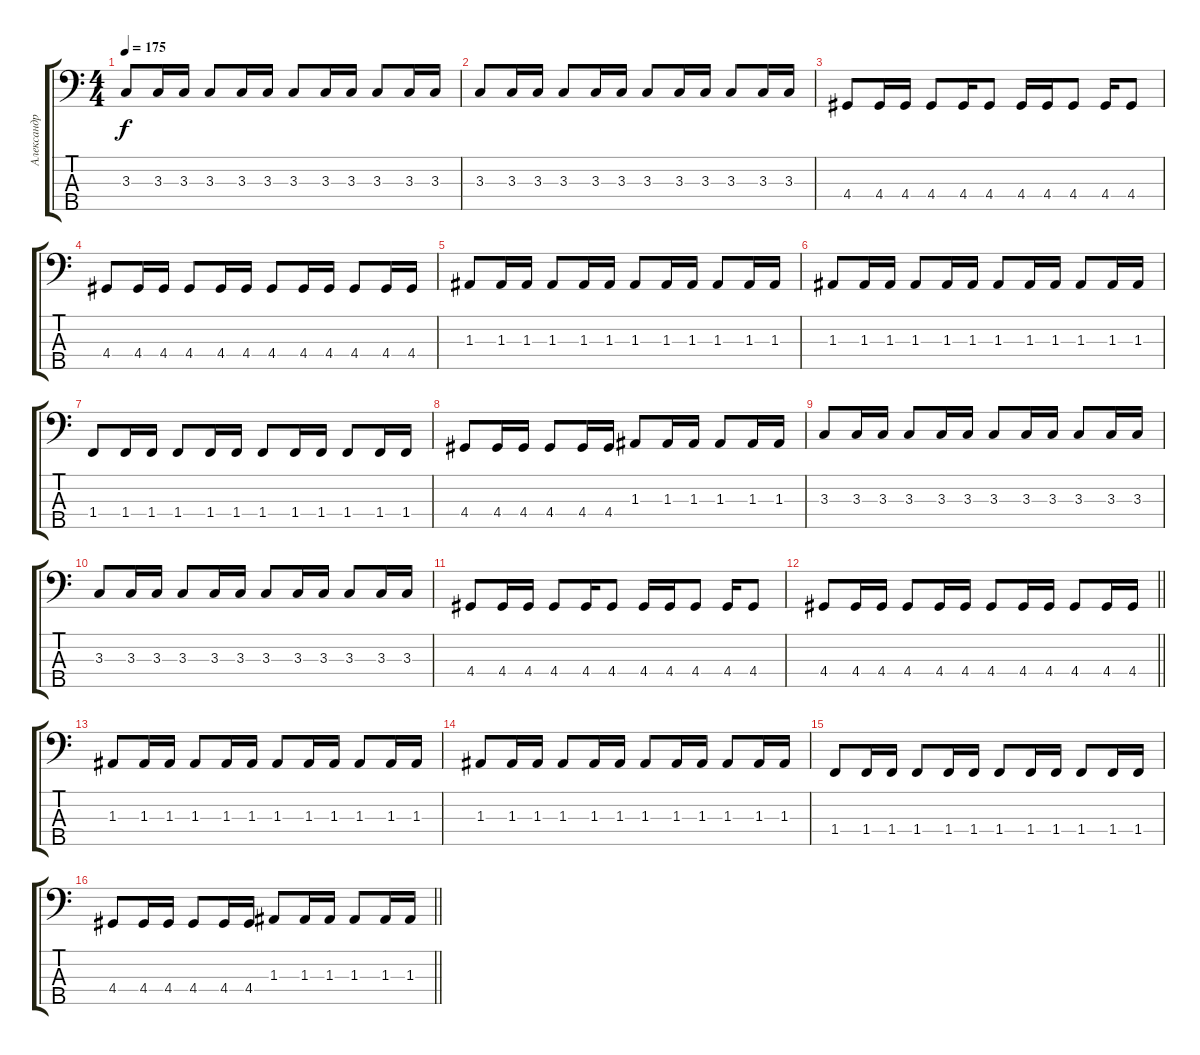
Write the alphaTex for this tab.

\track ("Александр Швец" "Александр ") {instrument electricbasspick}
\staff {score tabs}
\tuning (G2 D2 A1 E1 B0) {hide}
\ts (4 4)
\tempo 175
\clef f4
\ks c
3.3.8{dy f} 3.3.16 3.3.16 3.3.8 3.3.16 3.3.16 3.3.8 3.3.16 3.3.16 3.3.8 3.3.16 3.3.16 |
3.3.8 3.3.16 3.3.16 3.3.8 3.3.16 3.3.16 3.3.8 3.3.16 3.3.16 3.3.8 3.3.16 3.3.16 |
4.4.8 4.4.16 4.4.16 4.4.8 4.4.16 4.4.8 4.4.16 4.4.16 4.4.8 4.4.16 4.4.8 |
4.4.8 4.4.16 4.4.16 4.4.8 4.4.16 4.4.16 4.4.8 4.4.16 4.4.16 4.4.8 4.4.16 4.4.16 |
1.3.8 1.3.16 1.3.16 1.3.8 1.3.16 1.3.16 1.3.8 1.3.16 1.3.16 1.3.8 1.3.16 1.3.16 |
1.3.8 1.3.16 1.3.16 1.3.8 1.3.16 1.3.16 1.3.8 1.3.16 1.3.16 1.3.8 1.3.16 1.3.16 |
1.4.8 1.4.16 1.4.16 1.4.8 1.4.16 1.4.16 1.4.8 1.4.16 1.4.16 1.4.8 1.4.16 1.4.16 |
4.4.8 4.4.16 4.4.16 4.4.8 4.4.16 4.4.16 1.3.8 1.3.16 1.3.16 1.3.8 1.3.16 1.3.16 |
3.3.8 3.3.16 3.3.16 3.3.8 3.3.16 3.3.16 3.3.8 3.3.16 3.3.16 3.3.8 3.3.16 3.3.16 |
3.3.8 3.3.16 3.3.16 3.3.8 3.3.16 3.3.16 3.3.8 3.3.16 3.3.16 3.3.8 3.3.16 3.3.16 |
4.4.8 4.4.16 4.4.16 4.4.8 4.4.16 4.4.8 4.4.16 4.4.16 4.4.8 4.4.16 4.4.8 |
\barLineRight lightlight
4.4.8 4.4.16 4.4.16 4.4.8 4.4.16 4.4.16 4.4.8 4.4.16 4.4.16 4.4.8 4.4.16 4.4.16 |
\section ("" "")
1.3.8 1.3.16 1.3.16 1.3.8 1.3.16 1.3.16 1.3.8 1.3.16 1.3.16 1.3.8 1.3.16 1.3.16 |
1.3.8 1.3.16 1.3.16 1.3.8 1.3.16 1.3.16 1.3.8 1.3.16 1.3.16 1.3.8 1.3.16 1.3.16 |
1.4.8 1.4.16 1.4.16 1.4.8 1.4.16 1.4.16 1.4.8 1.4.16 1.4.16 1.4.8 1.4.16 1.4.16 |
\barLineRight lightlight
4.4.8 4.4.16 4.4.16 4.4.8 4.4.16 4.4.16 1.3.8 1.3.16 1.3.16 1.3.8 1.3.16 1.3.16
